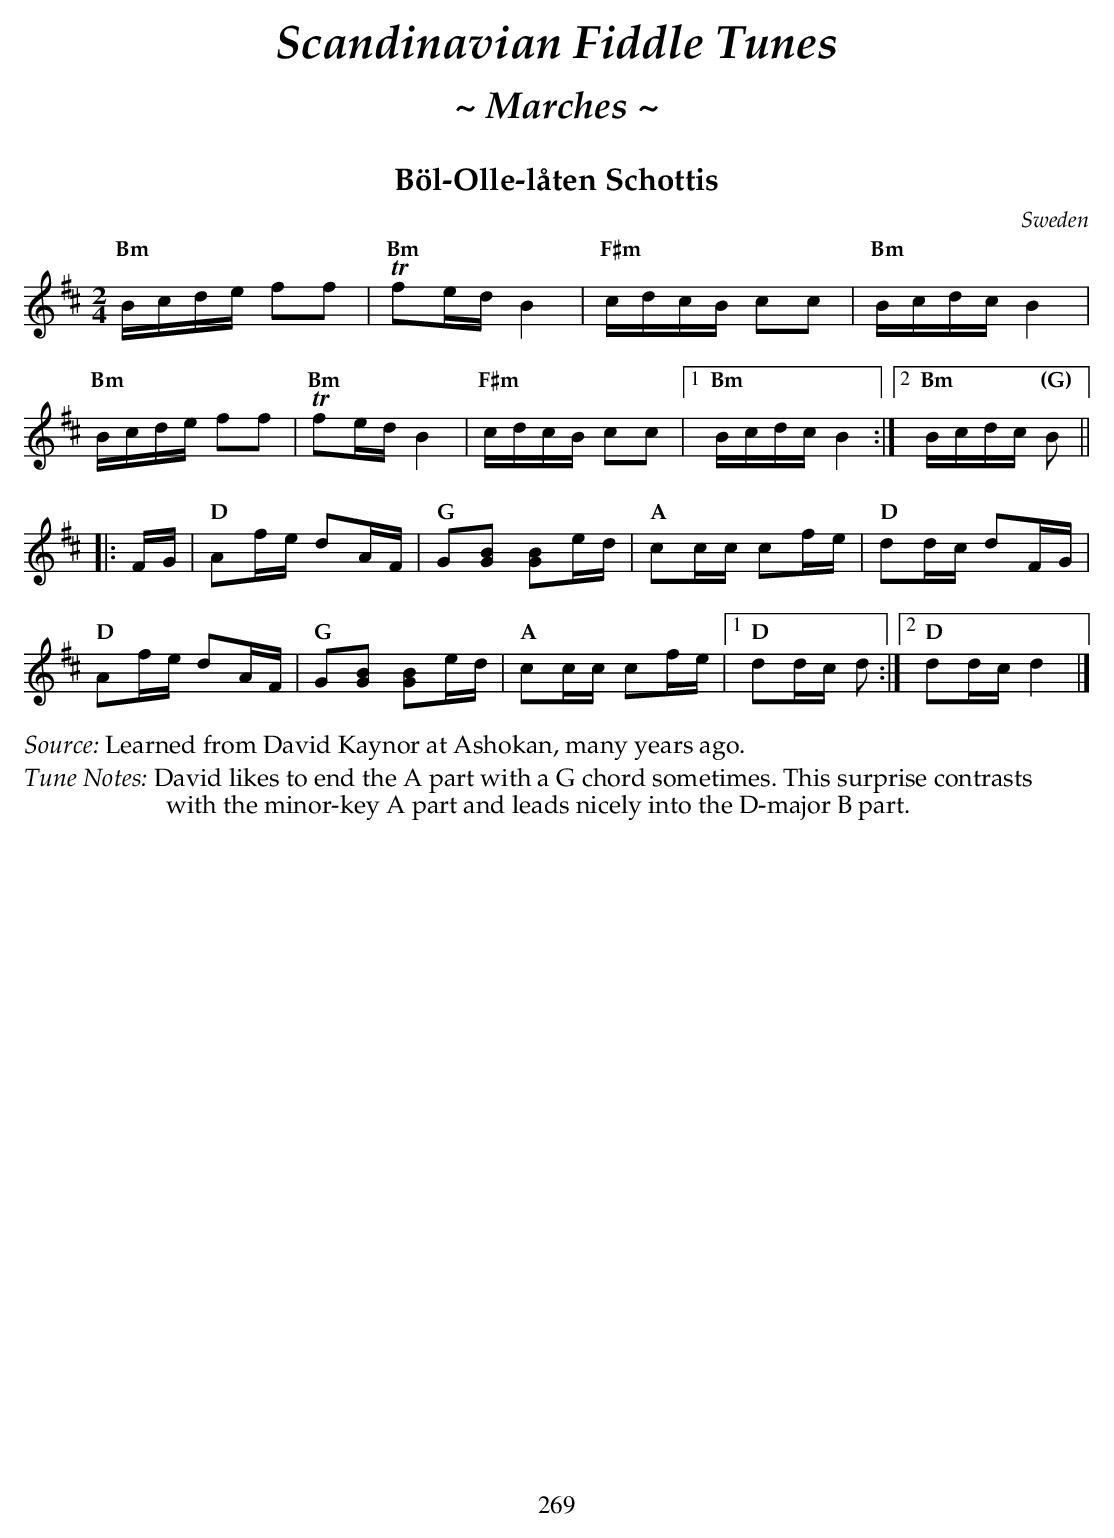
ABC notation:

X:1
T:Böl-Olle-l\aaten Schottis
O:Sweden
U:s = !slide!
U:t = !trill!
M:2/4
L:1/16
K:Bm
"Bm"  Bcde f2f2 | "Bm"  tf2ed B4 | "F#m" cdcB c2c2 | "Bm" Bcdc B4 |
"Bm"  Bcde f2f2 | "Bm"  tf2ed B4 | "F#m" cdcB c2c2 |1 "Bm" Bcdc  B4 :|2 "Bm" Bcdc "(G)" B2 ||
|: FG |\
"D" A2fe d2AF |  "G" G2[G2B2] [G2B2]ed | "A" c2cc c2fe |  "D" d2dc d2FG |
"D" A2fe d2AF |  "G" G2[G2B2] [G2B2]ed | "A" c2cc c2fe |1 "D" d2dc d2  :|2 "D" d2dc d4 |]
